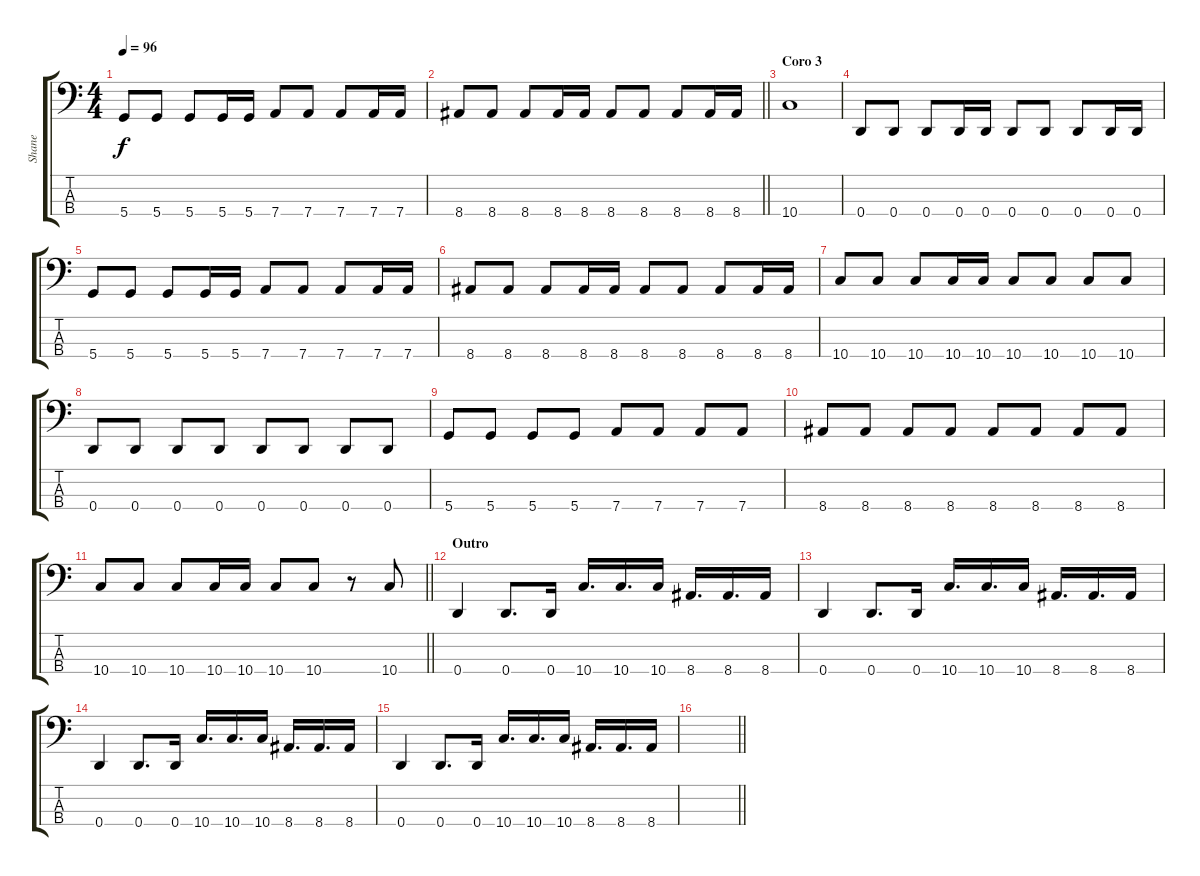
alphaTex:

\track ("Shane" "Shane") {instrument electricbasspick}
\staff {score tabs}
\tuning (G2 D2 A1 D1) {hide}
\ts (4 4)
\tempo 96
\clef f4
\ks c
5.4.8{dy f volume 9} 5.4.8 5.4.8 5.4.16 5.4.16 7.4.8{volume 11} 7.4.8 7.4.8 7.4.16 7.4.16 |
\barLineRight lightlight
8.4.8{volume 13} 8.4.8 8.4.8 8.4.16 8.4.16 8.4.8 8.4.8 8.4.8 8.4.16 8.4.16 |
\section ("" "Coro 3")
10.4.1{volume 16} |
0.4.8{volume 16} 0.4.8 0.4.8 0.4.16 0.4.16 0.4.8 0.4.8 0.4.8 0.4.16 0.4.16 |
5.4.8{volume 16} 5.4.8 5.4.8 5.4.16 5.4.16 7.4.8 7.4.8 7.4.8 7.4.16 7.4.16 |
8.4.8{volume 16} 8.4.8 8.4.8 8.4.16 8.4.16 8.4.8 8.4.8 8.4.8 8.4.16 8.4.16 |
10.4.8{volume 16} 10.4.8 10.4.8 10.4.16 10.4.16 10.4.8 10.4.8 10.4.8 10.4.8 |
0.4.8{volume 16} 0.4.8 0.4.8 0.4.8 0.4.8 0.4.8 0.4.8 0.4.8 |
5.4.8{volume 16} 5.4.8 5.4.8 5.4.8 7.4.8 7.4.8 7.4.8 7.4.8 |
8.4.8{volume 16} 8.4.8 8.4.8 8.4.8 8.4.8 8.4.8 8.4.8 8.4.8 |
\barLineRight lightlight
10.4.8{volume 16} 10.4.8 10.4.8 10.4.16 10.4.16 10.4.8 10.4.8 r.8 10.4.8 |
\section ("" "Outro")
0.4.4 0.4.8{d} 0.4.16 10.4.16{d} 10.4.16{d} 10.4.16 8.4.16{d} 8.4.16{d} 8.4.16 |
0.4.4 0.4.8{d} 0.4.16 10.4.16{d} 10.4.16{d} 10.4.16 8.4.16{d} 8.4.16{d} 8.4.16 |
0.4.4 0.4.8{d} 0.4.16 10.4.16{d} 10.4.16{d} 10.4.16 8.4.16{d} 8.4.16{d} 8.4.16 |
0.4.4 0.4.8{d} 0.4.16 10.4.16{d} 10.4.16{d} 10.4.16 8.4.16{d} 8.4.16{d} 8.4.16 |
\barLineRight lightlight
